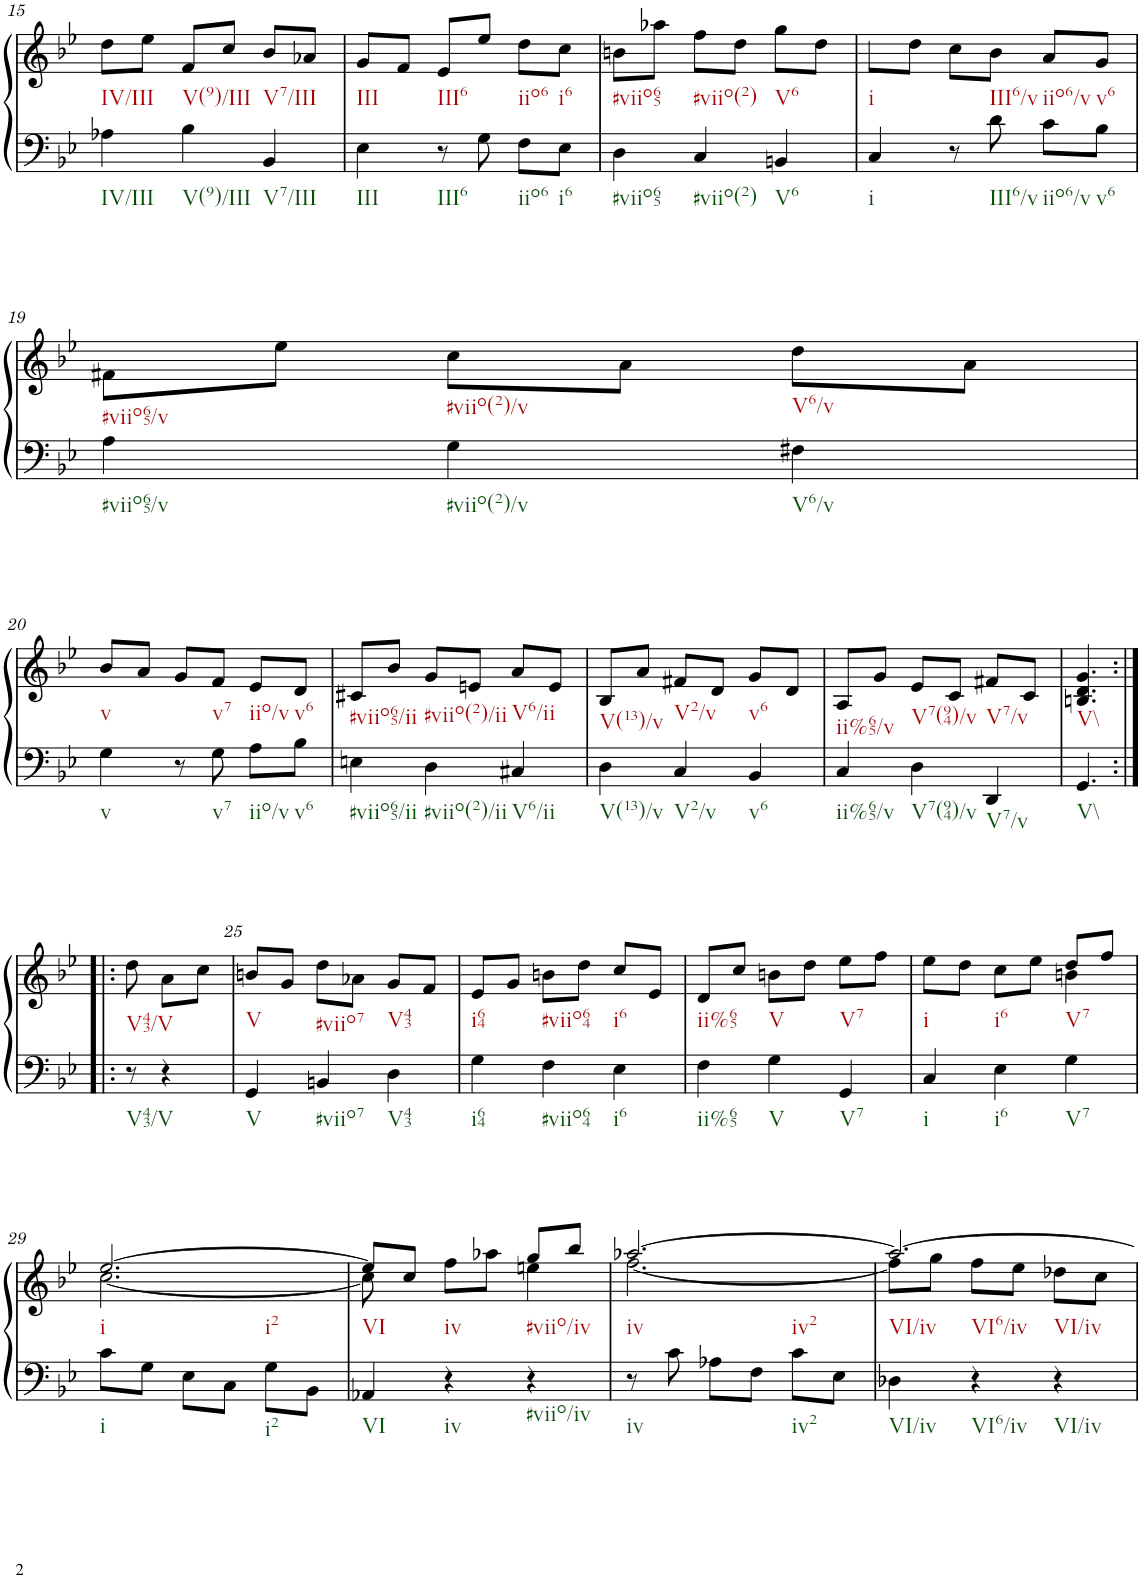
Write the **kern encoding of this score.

**kern	**kern
*part1	*part1
*staff2	*staff1
*I"unbenannt2	*
!!LO:PB:g=z
*clefF4	*clefG2
*k[b-e-]	*k[b-e-]
*M3/4	*M3/4
=15	=15
4A-X\	8dd\L
.	8ee-\J
4B-\	8f/L
.	8cc/J
4BB-/	8b-/L
.	8a-X/J
=16	=16
4E-\	8g/L
.	8f/J
8r	8e-/L
8G\	8ee-/J
8F\L	8dd\L
8E-\J	8cc\J
=17	=17
4D\	8bn\L
.	8aa-X\J
4C/	8ff\L
.	8dd\J
4BBn/	8gg\L
.	8dd\J
=18	=18
4C/	8ee-\L
.	8dd\J
8r	8cc\L
8d\	8b-\J
8c\L	8a/L
8B-\J	8g/J
!!LO:LB:g=z
=19	=19
4A\	8f#X\L
.	8ee-\J
4G\	8cc\L
.	8a\J
4F#X\	8dd\L
.	8a\J
!!LO:LB:g=z
=20	=20
4G\	8b-/L
.	8a/J
8r	8g/L
8G\	8f/J
8A\L	8e-/L
8B-\J	8d/J
=21	=21
4En\	8c#X/L
.	8b-/J
4D\	8g/L
.	8en/J
4C#X/	8a/L
.	8e/J
=22	=22
4D\	8B-/L
.	8a/J
4C/	8f#X/L
.	8d/J
4BB-/	8g/L
.	8d/J
=23	=23
4C/	8A/L
.	8g/J
4D\	8e-/L
.	8c/J
4DD/	8f#X/L
.	8c/J
=24	=24
4.GG/	4.Bn/ 4.d/ 4.g/
!!LO:LB:g=z
=24X1:|!|:	=24X1:|!|:
8r	8dd\
4r	8a\L
.	8cc\J
=25	=25
4GG/	8bn/L
.	8g/J
4BBn/	8dd\L
.	8a-X\J
4D\	8g/L
.	8f/J
=26	=26
4G\	8e-/L
.	8g/J
4F\	8bn\L
.	8dd\J
4E-\	8cc/L
.	8e-/J
=27	=27
4F\	8d/L
.	8cc/J
4G\	8bn\L
.	8dd\J
4GG/	8ee-\L
.	8ff\J
=28	=28
*	*^
4C/	8ee-\L	2ryy
.	8dd\J	.
4E-\	8cc\L	.
.	8ee-\J	.
4G\	8dd/L	4bn\
.	8ff/J	.
!!LO:LB:g=z	!!
=29	=29	=29
8c\L	[2.ee-/	[2.cc\
8G\J	.	.
8E-\L	.	.
8C\J	.	.
8G\L	.	.
8BB-\J	.	.
=30	=30	=30
4AA-X/	8ee-/L]	8cc\]
.	8cc/J	4.ryy
4r	8ff\L	.
.	8aa-X\J	.
4r	8gg/L	4een\
.	8bb-/J	.
=31	=31	=31
8r	[2.aa-X/	[2.ff\
8c\	.	.
8A-X\L	.	.
8F\J	.	.
8c\L	.	.
8E-\J	.	.
=32	=32	=32
4D-X\	2.aa-/_	8ff\L]
.	.	8gg\J
4r	.	8ff\L
.	.	8ee-\J
4r	.	8dd-X\L
.	.	8cc\J
*	*v	*v
=	=
*-	*-
